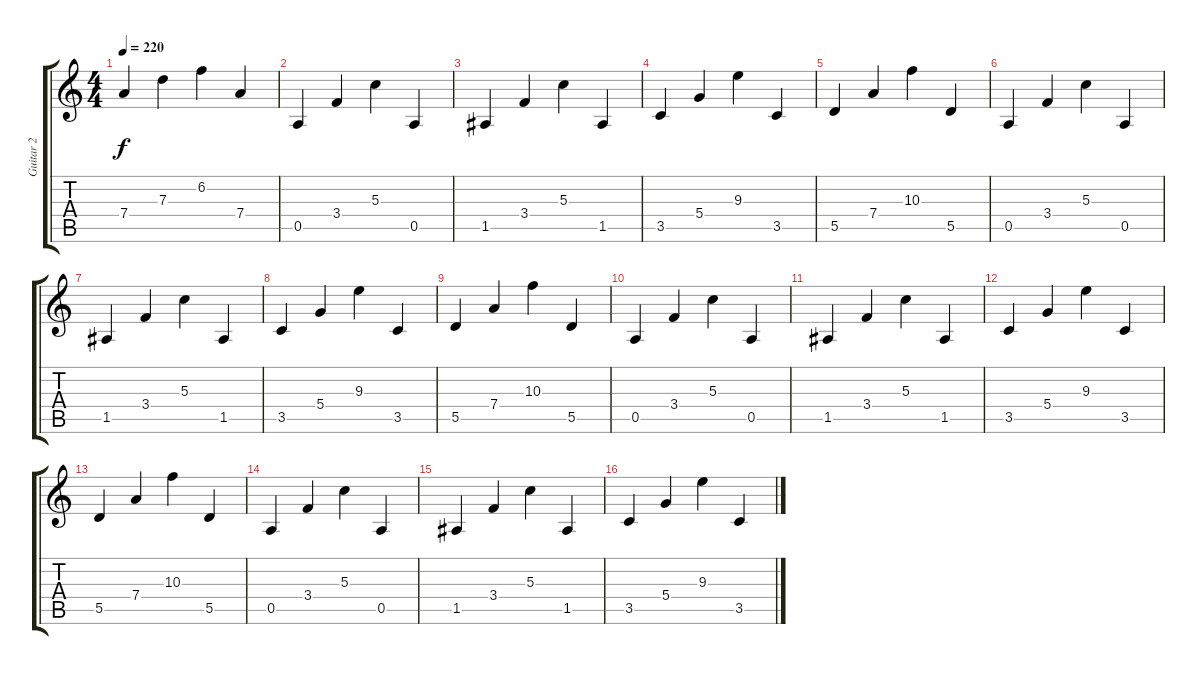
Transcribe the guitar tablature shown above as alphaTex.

\track ("Guitar 2" "Guitar 2") {instrument electricguitarclean}
\staff {score tabs}
\tuning (E4 B3 G3 D3 A2 E2) {hide}
\ts (4 4)
\tempo 220
\clef g2
\ks c
7.4.4{dy f} 7.3.4 6.2.4 7.4.4 |
0.5.4 3.4.4 5.3.4 0.5.4 |
1.5.4 3.4.4 5.3.4 1.5.4 |
3.5.4 5.4.4 9.3.4 3.5.4 |
5.5.4 7.4.4 10.3.4 5.5.4 |
0.5.4 3.4.4 5.3.4 0.5.4 |
1.5.4 3.4.4 5.3.4 1.5.4 |
3.5.4 5.4.4 9.3.4 3.5.4 |
5.5.4 7.4.4 10.3.4 5.5.4 |
0.5.4 3.4.4 5.3.4 0.5.4 |
1.5.4 3.4.4 5.3.4 1.5.4 |
3.5.4 5.4.4 9.3.4 3.5.4 |
5.5.4 7.4.4 10.3.4 5.5.4 |
0.5.4 3.4.4 5.3.4 0.5.4 |
1.5.4 3.4.4 5.3.4 1.5.4 |
3.5.4 5.4.4 9.3.4 3.5.4
